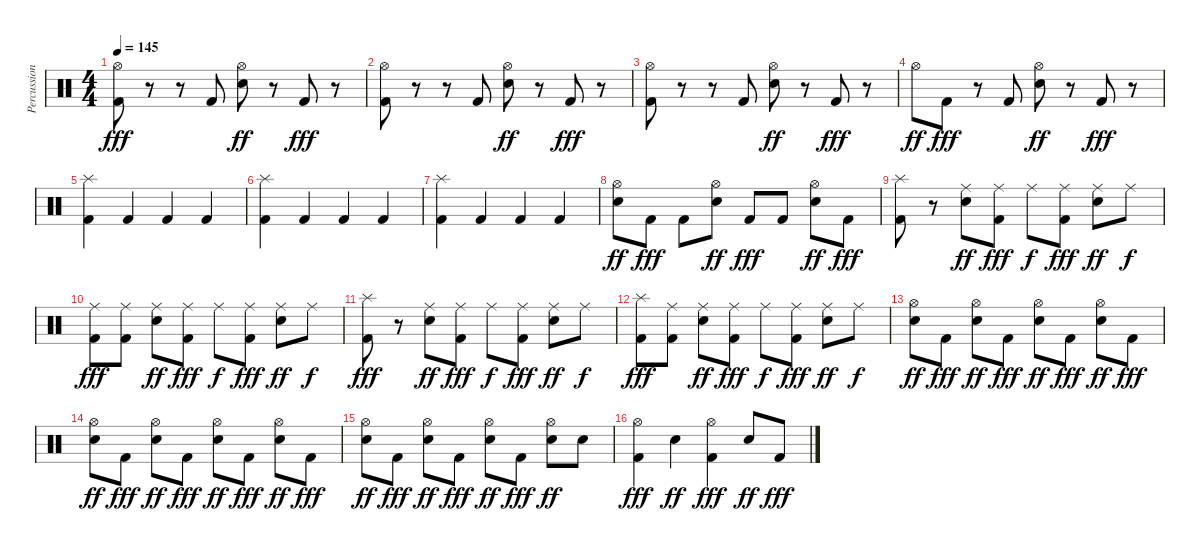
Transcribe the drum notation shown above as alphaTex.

\track ("Percussion" "Percussion") {instrument percussion}
\staff {score}
\articulation defaults
\ts (4 4)
\tempo 145
\clef neutral
\ks c
("Hi-Hat (open)" "Kick (hit) 2").8{dy fff} r.8 r.8 "Kick (hit) 2".8 ("Hi-Hat (open)" "Snare (hit) 2").8{dy ff} r.8 "Kick (hit) 2".8{dy fff} r.8 |
("Hi-Hat (open)" "Kick (hit) 2").8 r.8 r.8 "Kick (hit) 2".8 ("Hi-Hat (open)" "Snare (hit) 2").8{dy ff} r.8 "Kick (hit) 2".8{dy fff} r.8 |
("Hi-Hat (open)" "Kick (hit) 2").8 r.8 r.8 "Kick (hit) 2".8 ("Hi-Hat (open)" "Snare (hit) 2").8{dy ff} r.8 "Kick (hit) 2".8{dy fff} r.8 |
"Hi-Hat (open)".8{dy ff} "Kick (hit) 2".8{dy fff} r.8 "Kick (hit) 2".8 ("Hi-Hat (open)" "Snare (hit) 2").8{dy ff} r.8 "Kick (hit) 2".8{dy fff} r.8 |
("Splash (hit)" "Kick (hit) 2").4 "Kick (hit) 2".4 "Kick (hit) 2".4 "Kick (hit) 2".4 |
("Splash (hit)" "Kick (hit) 2").4 "Kick (hit) 2".4 "Kick (hit) 2".4 "Kick (hit) 2".4 |
("Splash (hit)" "Kick (hit) 2").4 "Kick (hit) 2".4 "Kick (hit) 2".4 "Kick (hit) 2".4 |
("Hi-Hat (open)" "Snare (hit) 2").8{dy ff} "Kick (hit) 2".8{dy fff} "Kick (hit) 2".8 ("Hi-Hat (open)" "Snare (hit) 2").8{dy ff} "Kick (hit) 2".8{dy fff} "Kick (hit) 2".8 ("Hi-Hat (open)" "Snare (hit) 2").8{dy ff} "Kick (hit) 2".8{dy fff} |
("Splash (hit)" "Kick (hit) 2").8 r.8 ("Ride (middle)" "Snare (hit) 2").8{dy ff} ("Ride (middle)" "Kick (hit) 2").8{dy fff} "Ride (middle)".8{dy f} ("Ride (middle)" "Kick (hit) 2").8{dy fff} ("Ride (middle)" "Snare (hit) 2").8{dy ff} "Ride (middle)".8{dy f} |
("Ride (middle)" "Kick (hit) 2").8{dy fff} ("Ride (middle)" "Kick (hit) 2").8 ("Ride (middle)" "Snare (hit) 2").8{dy ff} ("Ride (middle)" "Kick (hit) 2").8{dy fff} "Ride (middle)".8{dy f} ("Ride (middle)" "Kick (hit) 2").8{dy fff} ("Ride (middle)" "Snare (hit) 2").8{dy ff} "Ride (middle)".8{dy f} |
("Splash (hit)" "Kick (hit) 2").8{dy fff} r.8 ("Ride (middle)" "Snare (hit) 2").8{dy ff} ("Ride (middle)" "Kick (hit) 2").8{dy fff} "Ride (middle)".8{dy f} ("Ride (middle)" "Kick (hit) 2").8{dy fff} ("Ride (middle)" "Snare (hit) 2").8{dy ff} "Ride (middle)".8{dy f} |
("Splash (hit)" "Kick (hit) 2").8{dy fff} ("Ride (middle)" "Kick (hit) 2").8 ("Ride (middle)" "Snare (hit) 2").8{dy ff} ("Ride (middle)" "Kick (hit) 2").8{dy fff} "Ride (middle)".8{dy f} ("Ride (middle)" "Kick (hit) 2").8{dy fff} ("Ride (middle)" "Snare (hit) 2").8{dy ff} "Ride (middle)".8{dy f} |
("Hi-Hat (open)" "Snare (hit) 2").8{dy ff} "Kick (hit) 2".8{dy fff} ("Hi-Hat (open)" "Snare (hit) 2").8{dy ff} "Kick (hit) 2".8{dy fff} ("Hi-Hat (open)" "Snare (hit) 2").8{dy ff} "Kick (hit) 2".8{dy fff} ("Hi-Hat (open)" "Snare (hit) 2").8{dy ff} "Kick (hit) 2".8{dy fff} |
("Hi-Hat (open)" "Snare (hit) 2").8{dy ff} "Kick (hit) 2".8{dy fff} ("Hi-Hat (open)" "Snare (hit) 2").8{dy ff} "Kick (hit) 2".8{dy fff} ("Hi-Hat (open)" "Snare (hit) 2").8{dy ff} "Kick (hit) 2".8{dy fff} ("Hi-Hat (open)" "Snare (hit) 2").8{dy ff} "Kick (hit) 2".8{dy fff} |
("Hi-Hat (open)" "Snare (hit) 2").8{dy ff} "Kick (hit) 2".8{dy fff} ("Hi-Hat (open)" "Snare (hit) 2").8{dy ff} "Kick (hit) 2".8{dy fff} ("Hi-Hat (open)" "Snare (hit) 2").8{dy ff} "Kick (hit) 2".8{dy fff} ("Hi-Hat (open)" "Snare (hit) 2").8{dy ff} "Snare (hit) 2".8 |
("Hi-Hat (open)" "Kick (hit) 2").4{dy fff} "Snare (hit) 2".4{dy ff} ("Hi-Hat (open)" "Kick (hit) 2").4{dy fff} "Snare (hit) 2".8{dy ff} "Kick (hit) 2".8{dy fff}
